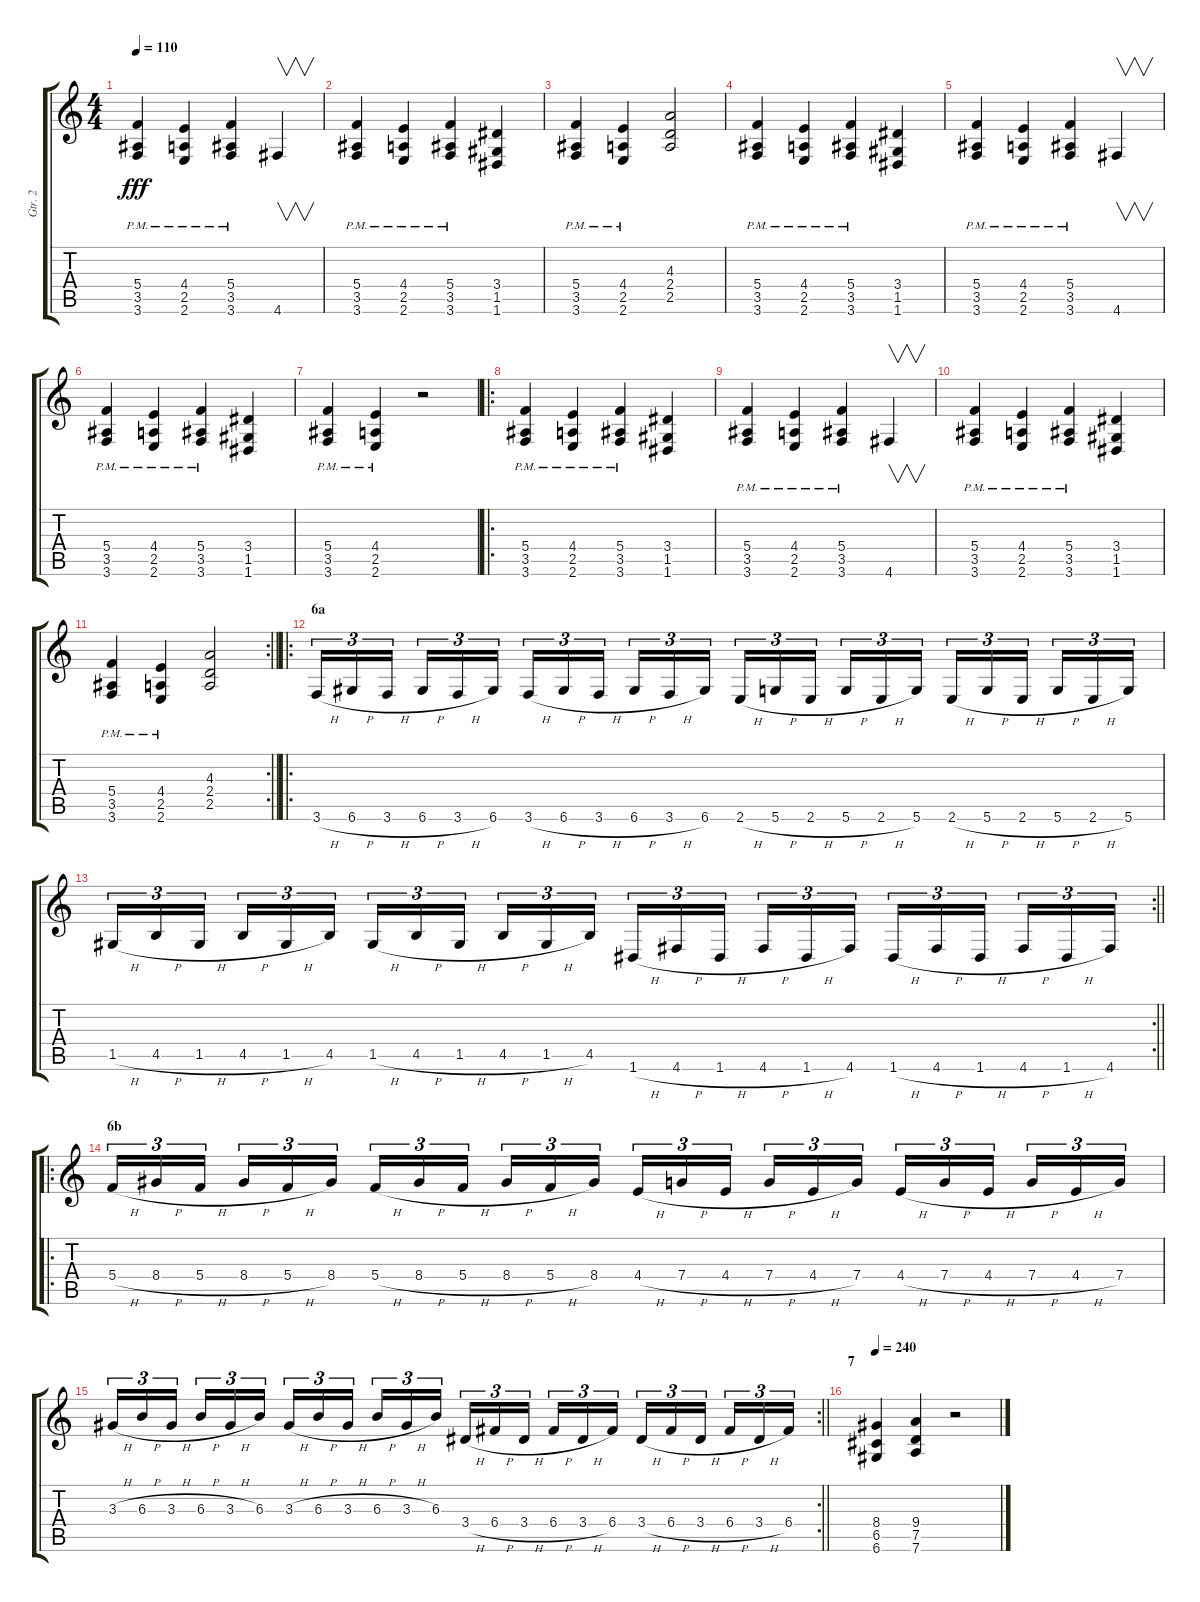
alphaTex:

\track ("Gtr. 2" "Gtr. 2") {instrument distortionguitar}
\staff {score tabs}
\tuning (D4 A3 F3 C3 G2 D2) {hide}
\ts (4 4)
\tempo 110
\clef g2
\ks c
(5.4{pm} 3.5{pm} 3.6{pm}).4{dy fff} (4.4{pm} 2.5{pm} 2.6{pm}).4 (5.4{pm} 3.5{pm} 3.6{pm}).4 4.6.4{v instrument guitarharmonics} |
(5.4{pm} 3.5{pm} 3.6{pm}).4{instrument distortionguitar} (4.4{pm} 2.5{pm} 2.6{pm}).4 (5.4{pm} 3.5{pm} 3.6{pm}).4 (3.4 1.5 1.6).4 |
(5.4{pm} 3.5{pm} 3.6{pm}).4 (4.4{pm} 2.5{pm} 2.6{pm}).4 (4.3 2.4 2.5).2 |
(5.4{pm} 3.5{pm} 3.6{pm}).4 (4.4{pm} 2.5{pm} 2.6{pm}).4 (5.4{pm} 3.5{pm} 3.6{pm}).4 (3.4 1.5 1.6).4 |
(5.4{pm} 3.5{pm} 3.6{pm}).4 (4.4{pm} 2.5{pm} 2.6{pm}).4 (5.4{pm} 3.5{pm} 3.6{pm}).4 4.6.4{v instrument guitarharmonics} |
(5.4{pm} 3.5{pm} 3.6{pm}).4{instrument distortionguitar} (4.4{pm} 2.5{pm} 2.6{pm}).4 (5.4{pm} 3.5{pm} 3.6{pm}).4 (3.4 1.5 1.6).4 |
(5.4{pm} 3.5{pm} 3.6{pm}).4 (4.4{pm} 2.5{pm} 2.6{pm}).4 r.2 |
\ro
(5.4{pm} 3.5{pm} 3.6{pm}).4 (4.4{pm} 2.5{pm} 2.6{pm}).4 (5.4{pm} 3.5{pm} 3.6{pm}).4 (3.4 1.5 1.6).4 |
(5.4{pm} 3.5{pm} 3.6{pm}).4 (4.4{pm} 2.5{pm} 2.6{pm}).4 (5.4{pm} 3.5{pm} 3.6{pm}).4 4.6.4{v instrument guitarharmonics} |
(5.4{pm} 3.5{pm} 3.6{pm}).4{instrument distortionguitar} (4.4{pm} 2.5{pm} 2.6{pm}).4 (5.4{pm} 3.5{pm} 3.6{pm}).4 (3.4 1.5 1.6).4 |
\rc 2
\barLineRight lightlight
(5.4{pm} 3.5{pm} 3.6{pm}).4 (4.4{pm} 2.5{pm} 2.6{pm}).4 (4.3 2.4 2.5).2 |
\ro
\section ("" "6a")
3.6{h}.16{tu (3 2)} 6.6{h}.16{tu (3 2)} 3.6{h}.16{tu (3 2) beam splitsecondary} 6.6{h}.16{tu (3 2)} 3.6{h}.16{tu (3 2)} 6.6.16{tu (3 2)} 3.6{h}.16{tu (3 2)} 6.6{h}.16{tu (3 2)} 3.6{h}.16{tu (3 2) beam splitsecondary} 6.6{h}.16{tu (3 2)} 3.6{h}.16{tu (3 2)} 6.6.16{tu (3 2)} 2.6{h}.16{tu (3 2)} 5.6{h}.16{tu (3 2)} 2.6{h}.16{tu (3 2) beam splitsecondary} 5.6{h}.16{tu (3 2)} 2.6{h}.16{tu (3 2)} 5.6.16{tu (3 2)} 2.6{h}.16{tu (3 2)} 5.6{h}.16{tu (3 2)} 2.6{h}.16{tu (3 2) beam splitsecondary} 5.6{h}.16{tu (3 2)} 2.6{h}.16{tu (3 2)} 5.6.16{tu (3 2)} |
\rc 2
\barLineRight lightlight
1.5{h}.16{tu (3 2)} 4.5{h}.16{tu (3 2)} 1.5{h}.16{tu (3 2) beam splitsecondary} 4.5{h}.16{tu (3 2)} 1.5{h}.16{tu (3 2)} 4.5.16{tu (3 2)} 1.5{h}.16{tu (3 2)} 4.5{h}.16{tu (3 2)} 1.5{h}.16{tu (3 2) beam splitsecondary} 4.5{h}.16{tu (3 2)} 1.5{h}.16{tu (3 2)} 4.5.16{tu (3 2)} 1.6{h}.16{tu (3 2)} 4.6{h}.16{tu (3 2)} 1.6{h}.16{tu (3 2) beam splitsecondary} 4.6{h}.16{tu (3 2)} 1.6{h}.16{tu (3 2)} 4.6.16{tu (3 2)} 1.6{h}.16{tu (3 2)} 4.6{h}.16{tu (3 2)} 1.6{h}.16{tu (3 2) beam splitsecondary} 4.6{h}.16{tu (3 2)} 1.6{h}.16{tu (3 2)} 4.6.16{tu (3 2)} |
\ro
\section ("" "6b")
5.4{h}.16{tu (3 2)} 8.4{h}.16{tu (3 2)} 5.4{h}.16{tu (3 2) beam splitsecondary} 8.4{h}.16{tu (3 2)} 5.4{h}.16{tu (3 2)} 8.4.16{tu (3 2)} 5.4{h}.16{tu (3 2)} 8.4{h}.16{tu (3 2)} 5.4{h}.16{tu (3 2) beam splitsecondary} 8.4{h}.16{tu (3 2)} 5.4{h}.16{tu (3 2)} 8.4.16{tu (3 2)} 4.4{h}.16{tu (3 2)} 7.4{h}.16{tu (3 2)} 4.4{h}.16{tu (3 2) beam splitsecondary} 7.4{h}.16{tu (3 2)} 4.4{h}.16{tu (3 2)} 7.4.16{tu (3 2)} 4.4{h}.16{tu (3 2)} 7.4{h}.16{tu (3 2)} 4.4{h}.16{tu (3 2) beam splitsecondary} 7.4{h}.16{tu (3 2)} 4.4{h}.16{tu (3 2)} 7.4.16{tu (3 2)} |
\rc 2
\barLineRight lightlight
3.3{h}.16{tu (3 2)} 6.3{h}.16{tu (3 2)} 3.3{h}.16{tu (3 2) beam splitsecondary} 6.3{h}.16{tu (3 2)} 3.3{h}.16{tu (3 2)} 6.3.16{tu (3 2)} 3.3{h}.16{tu (3 2)} 6.3{h}.16{tu (3 2)} 3.3{h}.16{tu (3 2) beam splitsecondary} 6.3{h}.16{tu (3 2)} 3.3{h}.16{tu (3 2)} 6.3.16{tu (3 2)} 3.4{h}.16{tu (3 2)} 6.4{h}.16{tu (3 2)} 3.4{h}.16{tu (3 2) beam splitsecondary} 6.4{h}.16{tu (3 2)} 3.4{h}.16{tu (3 2)} 6.4.16{tu (3 2)} 3.4{h}.16{tu (3 2)} 6.4{h}.16{tu (3 2)} 3.4{h}.16{tu (3 2) beam splitsecondary} 6.4{h}.16{tu (3 2)} 3.4{h}.16{tu (3 2)} 6.4.16{tu (3 2)} |
\section ("" "7")
\tempo 240
(8.4 6.5 6.6).4 (9.4 7.5 7.6).4 r.2
